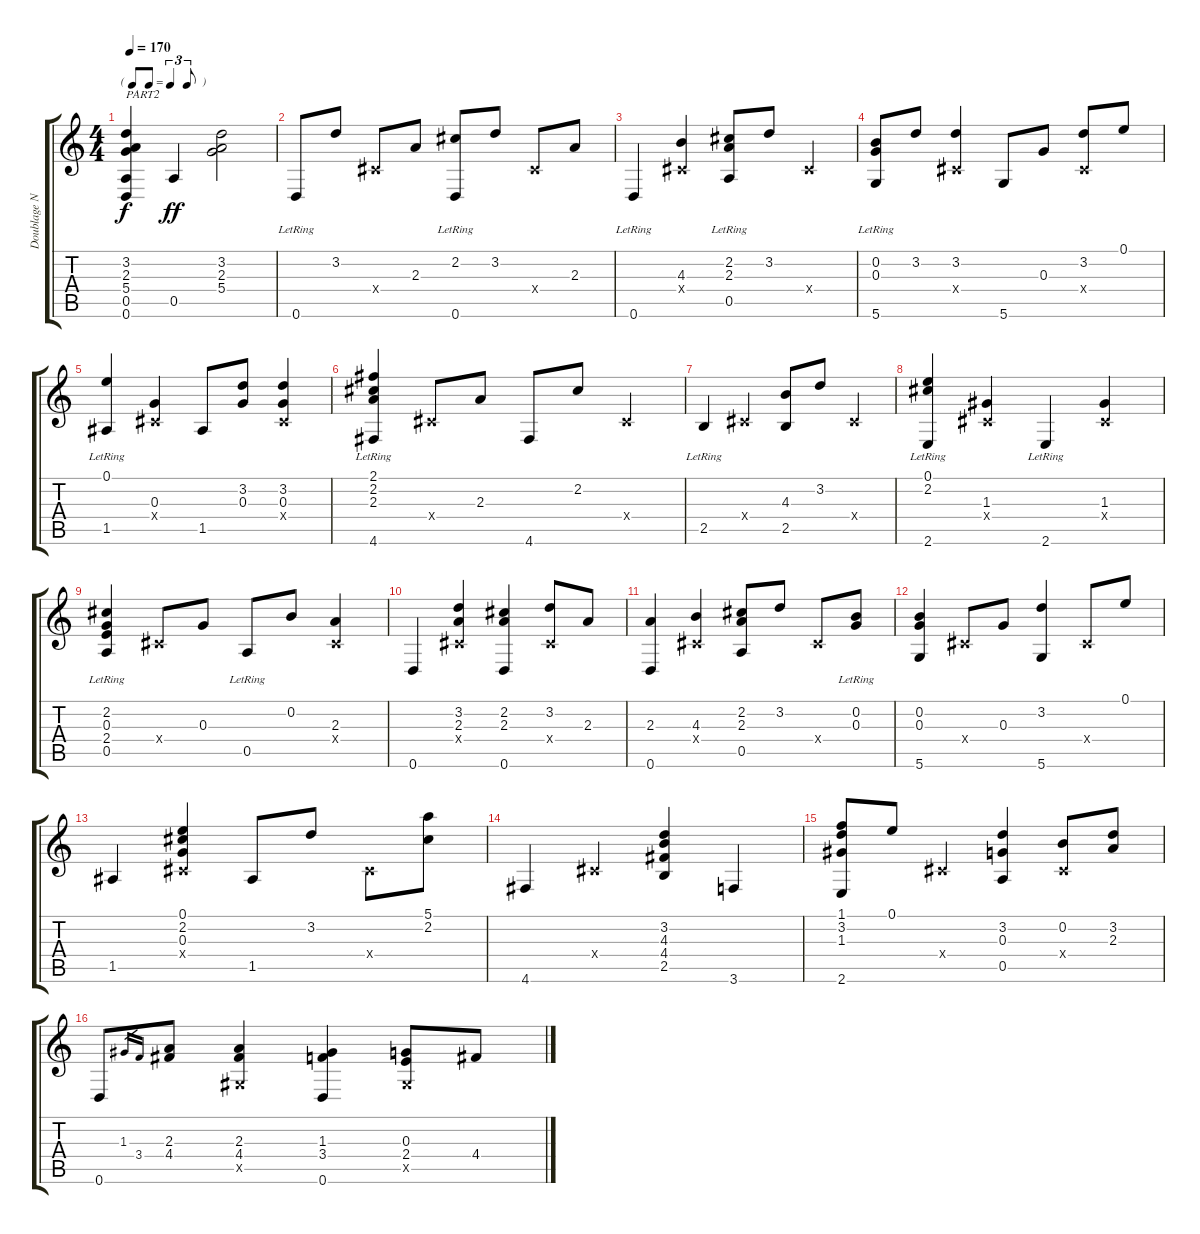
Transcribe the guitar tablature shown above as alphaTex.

\track ("Doublage Nylon" "Doublage N") {instrument acousticguitarnylon}
\staff {score tabs}
\tuning (E4 B3 G3 D3 A2 D2) {hide}
\ts (4 4)
\tf triplet8th
\tempo 170
\clef g2
\ks c
(3.2{t} 2.3{t} 5.4{t} 0.5{t} 0.6{t}).4{txt "PART2" dy f} 0.5.4{dy ff} (3.2 2.3 5.4).2 |
0.6{lr}.8 3.2.8 -1.4{x}.8 2.3.8 (2.2 0.6{lr}).8 3.2.8 -1.4{x}.8 2.3.8 |
0.6{lr}.4 (4.3 -1.4{x}).4 (2.2 2.3 0.5{lr}).8 3.2.8 -1.4{x}.4 |
(0.2 0.3 5.6{lr}).8 3.2.8 (3.2 -1.4{x}).4 5.6.8 0.3.8 (3.2 -1.4{x}).8 0.1.8 |
(0.1 1.5{lr}).4 (0.3 -1.4{x}).4 1.5.8 (3.2 0.3).8 (3.2 0.3 -1.4{x}).4 |
(2.1 2.2 2.3 4.6{lr}).4 -1.4{x}.8 2.3.8 4.6.8 2.2.8 -1.4{x}.4 |
2.5{lr}.4 -1.4{x}.4 (4.3 2.5).8 3.2.8 -1.4{x}.4 |
(0.1 2.2 2.6{lr}).4 (1.3 -1.4{x}).4 2.6{lr}.4 (1.3 -1.4{x}).4 |
(2.2 0.3 2.4 0.5{lr}).4 -1.4{x}.8 0.3.8 0.5{lr}.8 0.2.8 (2.3 -1.4{x}).4 |
0.6.4 (3.2 2.3 -1.4{x}).4 (2.2 2.3 0.6).4 (3.2 -1.4{x}).8 2.3.8 |
(2.3 0.6).4 (4.3 -1.4{x}).4 (2.2 2.3 0.5).8 3.2.8 -1.4{x}.8 (0.2{lr} 0.3{lr}).8 |
(0.2 0.3 5.6).4 -1.4{x}.8 0.3.8 (3.2 5.6).4 -1.4{x}.8 0.1.8 |
1.5.4 (0.1 2.2 0.3 -1.4{x}).4 1.5.8 3.2.8 -1.4{x}.8 (5.1 2.2).8 |
4.6.4 -1.4{x}.4 (3.2 4.3 4.4 2.5).4 3.6.4 |
(1.1 3.2 1.3 2.6).8 0.1.8 -1.4{x}.4 (3.2 0.3 0.5).4 (0.2 -1.4{x}).8 (3.2 2.3).8 |
0.6.8 1.3.16{gr} 3.4.16{gr} (2.3 4.4).8 (2.3 4.4 -1.5{x}).4 (1.3 3.4 0.6).4 (0.3 2.4 -1.5{x}).8 4.4.8
